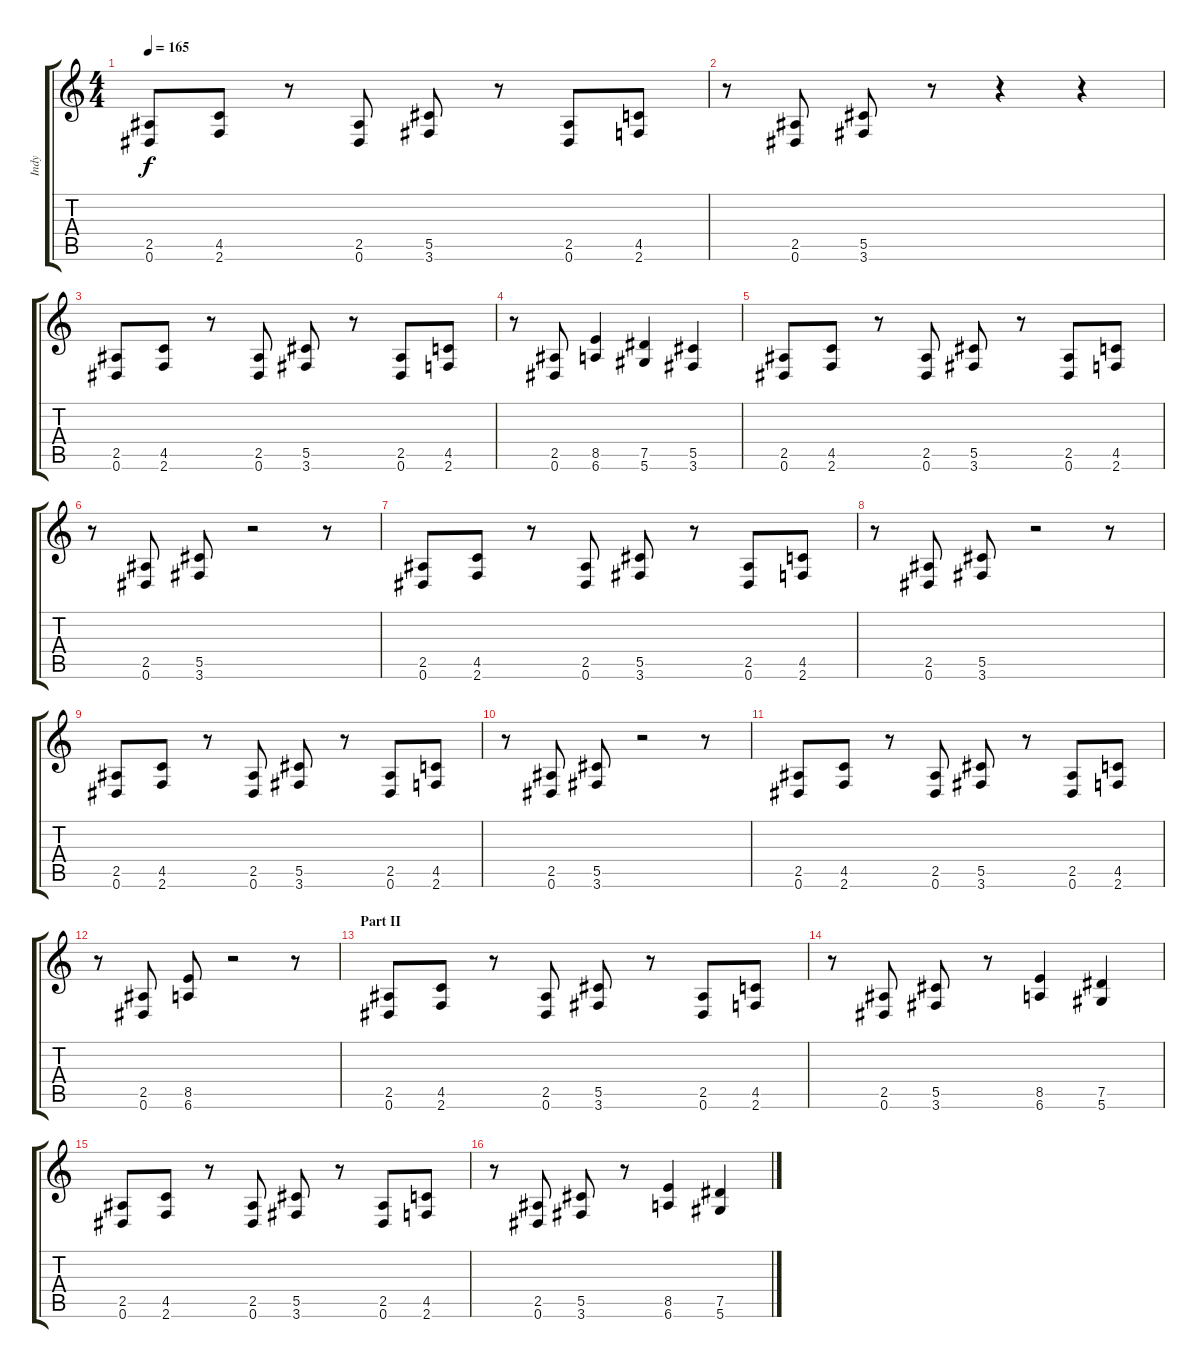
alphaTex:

\track ("Indy" "Indy") {instrument overdrivenguitar}
\staff {score tabs}
\tuning (Eb4 Bb3 Gb3 Db3 Ab2 Eb2) {hide}
\ts (4 4)
\tempo 165
\clef g2
\ks c
(2.5 0.6).8{dy f} (4.5 2.6).8 r.8 (2.5 0.6).8 (5.5 3.6).8 r.8 (2.5 0.6).8 (4.5 2.6).8 |
r.8 (2.5 0.6).8 (5.5 3.6).8 r.8 r.4 r.4 |
(2.5 0.6).8 (4.5 2.6).8 r.8 (2.5 0.6).8 (5.5 3.6).8 r.8 (2.5 0.6).8 (4.5 2.6).8 |
r.8 (2.5 0.6).8 (8.5 6.6).4 (7.5 5.6).4 (5.5 3.6).4 |
(2.5 0.6).8 (4.5 2.6).8 r.8 (2.5 0.6).8 (5.5 3.6).8 r.8 (2.5 0.6).8 (4.5 2.6).8 |
r.8 (2.5 0.6).8 (5.5 3.6).8 r.2 r.8 |
(2.5 0.6).8 (4.5 2.6).8 r.8 (2.5 0.6).8 (5.5 3.6).8 r.8 (2.5 0.6).8 (4.5 2.6).8 |
r.8 (2.5 0.6).8 (5.5 3.6).8 r.2 r.8 |
(2.5 0.6).8 (4.5 2.6).8 r.8 (2.5 0.6).8 (5.5 3.6).8 r.8 (2.5 0.6).8 (4.5 2.6).8 |
r.8 (2.5 0.6).8 (5.5 3.6).8 r.2 r.8 |
(2.5 0.6).8 (4.5 2.6).8 r.8 (2.5 0.6).8 (5.5 3.6).8 r.8 (2.5 0.6).8 (4.5 2.6).8 |
r.8 (2.5 0.6).8 (8.5 6.6).8 r.2 r.8 |
\section ("" "Part II")
(2.5 0.6).8 (4.5 2.6).8 r.8 (2.5 0.6).8 (5.5 3.6).8 r.8 (2.5 0.6).8 (4.5 2.6).8 |
r.8 (2.5 0.6).8 (5.5 3.6).8 r.8 (8.5 6.6).4 (7.5 5.6).4 |
(2.5 0.6).8 (4.5 2.6).8 r.8 (2.5 0.6).8 (5.5 3.6).8 r.8 (2.5 0.6).8 (4.5 2.6).8 |
r.8 (2.5 0.6).8 (5.5 3.6).8 r.8 (8.5 6.6).4 (7.5 5.6).4
